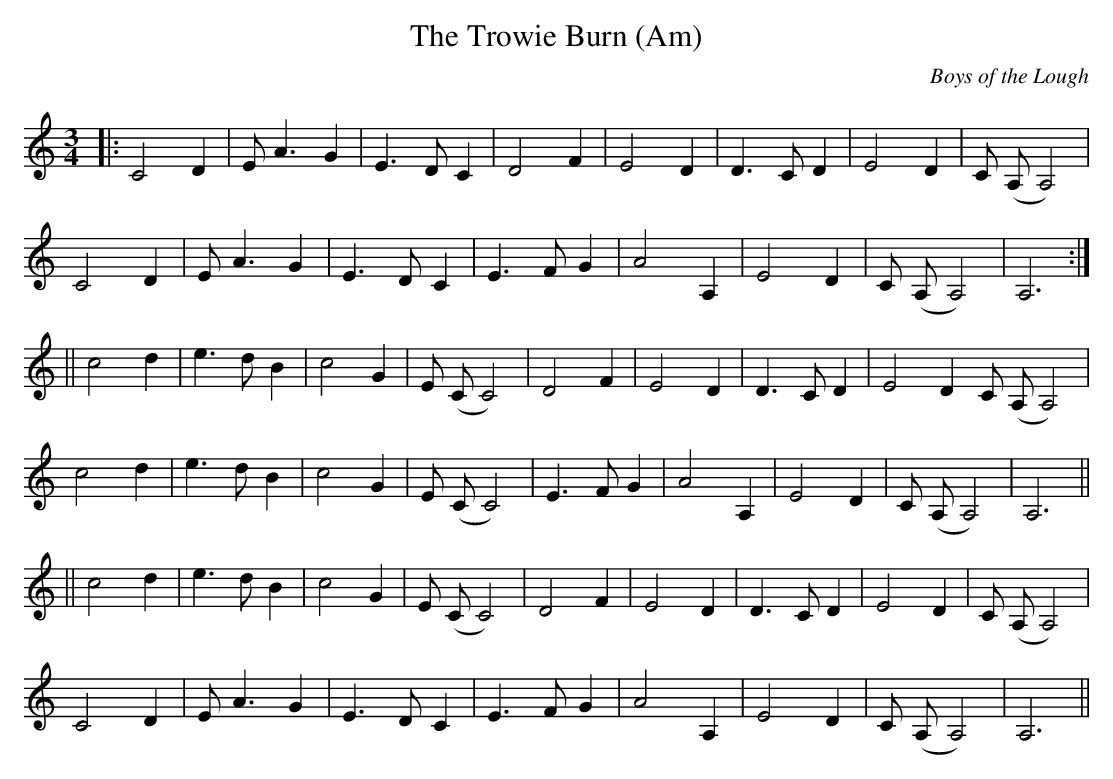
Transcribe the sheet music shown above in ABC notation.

X:1
T:The Trowie Burn (Am)
C:Boys of the Lough
M:3/4
K:Am
|:C4 D2|E A3 G2|E3 D C2|D4 F2|E4 D2|D3 CD2|E4 D2|C (A, A,4)|
C4 D2|E A3 G2|E3 D C2|E3FG2|A4 A,2|E4 D2|C (A, A,4)|A,6:|
||c4 d2|e3 dB2|c4 G2|E (C C4)|D4 F2|E4 D2|D3C D2|E4 D2 C (A, A,4)|
c4 d2|e3 d B2|c4 G2|E (C C4)|E3 F G2|A4 A,2|E4 D2|C (A, A,4)|A,6||
||c4 d2|e3 d B2|c4 G2|E (C C4)|D4 F2|E4 D2|D3 C D2|E4 D2|C (A, A,4)|
C4 D2|E A3 G2|E3 D C2|E3 F G2|A4 A,2|E4 D2|C (A, A,4)|A,6||
